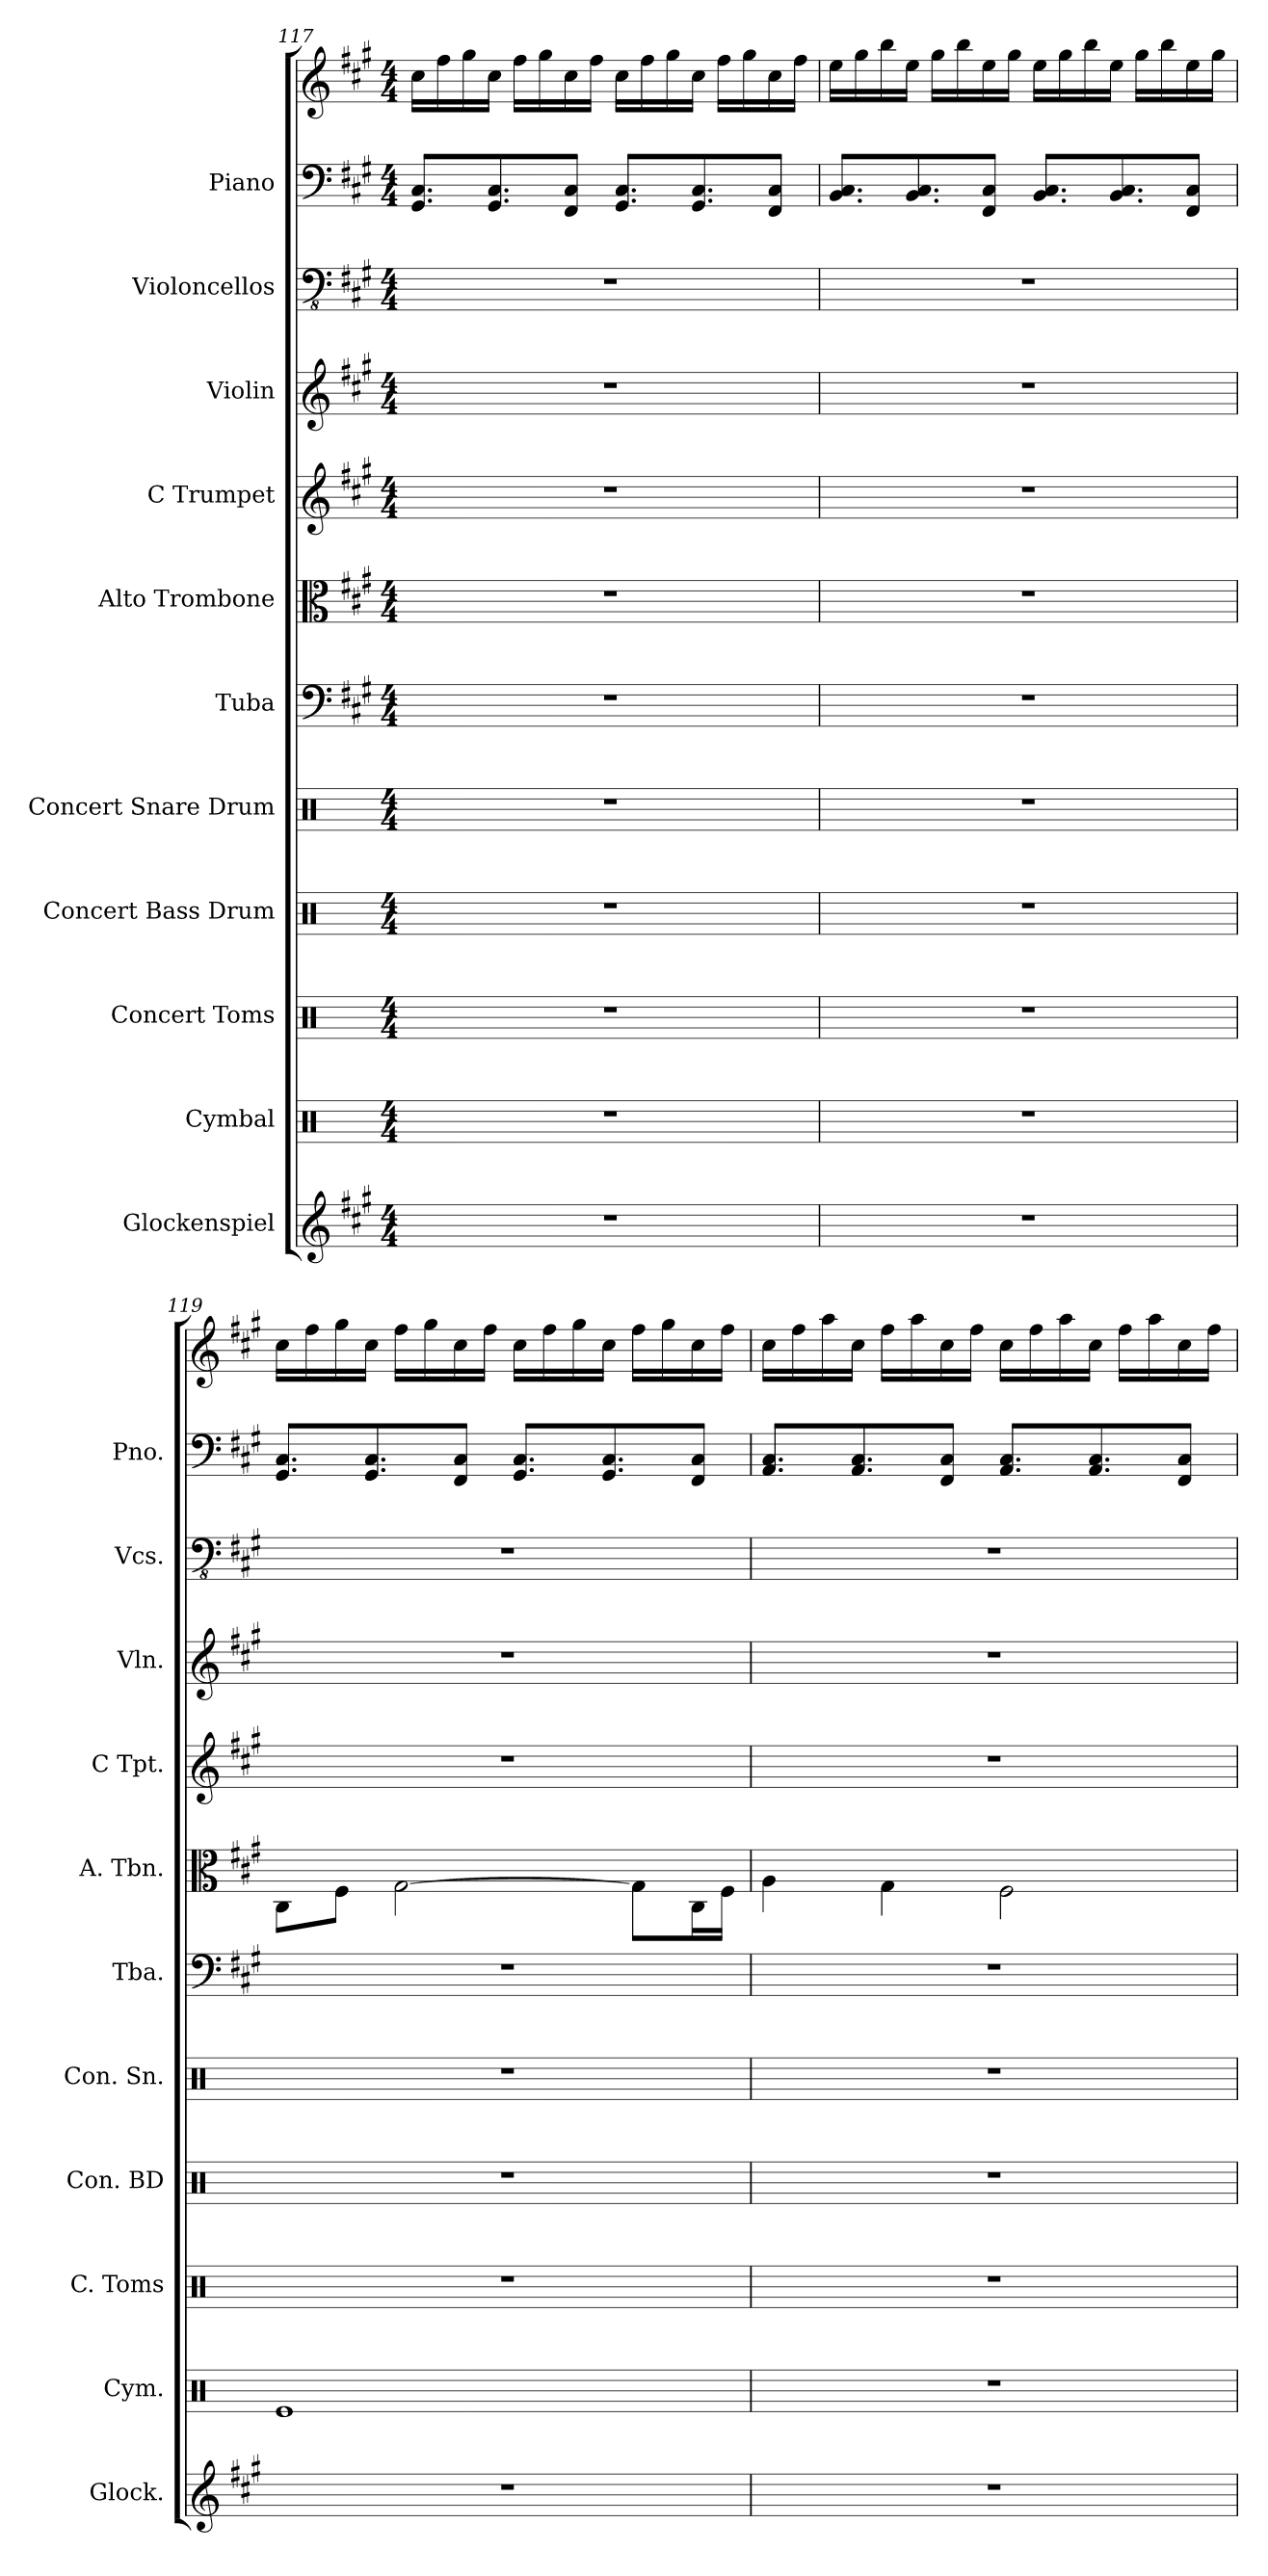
**kern	**kern	**kern	**kern	**kern	**kern	**kern	**kern	**kern	**kern	**kern	**kern
*part11	*part10	*part9	*part8	*part7	*part6	*part5	*part4	*part3	*part2	*part1	*part1
*staff12	*staff11	*staff10	*staff9	*staff8	*staff7	*staff6	*staff5	*staff4	*staff3	*staff2	*staff1
*I"Glockenspiel	*I"Cymbal	*I"Concert Toms	*I"Concert Bass Drum	*I"Concert Snare Drum	*I"Tuba	*I"Alto Trombone	*I"C Trumpet	*I"Violin	*I"Violoncellos	*I"Piano	*
*I'Glock.	*I'Cym.	*I'C. Toms	*I'Con. BD	*I'Con. Sn.	*I'Tba.	*I'A. Tbn.	*I'C Tpt.	*I'Vln.	*I'Vcs.	*I'Pno.	*
!!LO:PB:g=z
*clefG2	*clefX	*clefX	*clefX	*clefX	*clefF4	*clefC3	*clefG2	*clefG2	*clefFv4	*clefF4	*clefG2
*ITrd-14c-24	*	*	*	*	*	*	*	*	*	*	*
*k[f#c#g#]	*k[]	*k[]	*k[]	*k[]	*k[f#c#g#]	*k[f#c#g#]	*k[f#c#g#]	*k[f#c#g#]	*k[f#c#g#]	*k[f#c#g#]	*k[f#c#g#]
*M4/4	*M4/4	*M4/4	*M4/4	*M4/4	*M4/4	*M4/4	*M4/4	*M4/4	*M4/4	*M4/4	*M4/4
=117	=117	=117	=117	=117	=117	=117	=117	=117	=117	=117	=117
1r	1r	1r	1r	1r	1r	1r	1r	1r	1r	8.GG#/ 8.C#/L	16cc#\LL
.	.	.	.	.	.	.	.	.	.	.	16ff#\
.	.	.	.	.	.	.	.	.	.	.	16gg#\
.	.	.	.	.	.	.	.	.	.	8.GG#/ 8.C#/	16cc#\JJ
.	.	.	.	.	.	.	.	.	.	.	16ff#\LL
.	.	.	.	.	.	.	.	.	.	.	16gg#\
.	.	.	.	.	.	.	.	.	.	8FF#/ 8C#/J	16cc#\
.	.	.	.	.	.	.	.	.	.	.	16ff#\JJ
.	.	.	.	.	.	.	.	.	.	8.GG#/ 8.C#/L	16cc#\LL
.	.	.	.	.	.	.	.	.	.	.	16ff#\
.	.	.	.	.	.	.	.	.	.	.	16gg#\
.	.	.	.	.	.	.	.	.	.	8.GG#/ 8.C#/	16cc#\JJ
.	.	.	.	.	.	.	.	.	.	.	16ff#\LL
.	.	.	.	.	.	.	.	.	.	.	16gg#\
.	.	.	.	.	.	.	.	.	.	8FF#/ 8C#/J	16cc#\
.	.	.	.	.	.	.	.	.	.	.	16ff#\JJ
=118	=118	=118	=118	=118	=118	=118	=118	=118	=118	=118	=118
1r	1r	1r	1r	1r	1r	1r	1r	1r	1r	8.BB/ 8.C#/L	16ee\LL
.	.	.	.	.	.	.	.	.	.	.	16gg#\
.	.	.	.	.	.	.	.	.	.	.	16bb\
.	.	.	.	.	.	.	.	.	.	8.BB/ 8.C#/	16ee\JJ
.	.	.	.	.	.	.	.	.	.	.	16gg#\LL
.	.	.	.	.	.	.	.	.	.	.	16bb\
.	.	.	.	.	.	.	.	.	.	8FF#/ 8C#/J	16ee\
.	.	.	.	.	.	.	.	.	.	.	16gg#\JJ
.	.	.	.	.	.	.	.	.	.	8.BB/ 8.C#/L	16ee\LL
.	.	.	.	.	.	.	.	.	.	.	16gg#\
.	.	.	.	.	.	.	.	.	.	.	16bb\
.	.	.	.	.	.	.	.	.	.	8.BB/ 8.C#/	16ee\JJ
.	.	.	.	.	.	.	.	.	.	.	16gg#\LL
.	.	.	.	.	.	.	.	.	.	.	16bb\
.	.	.	.	.	.	.	.	.	.	8FF#/ 8C#/J	16ee\
.	.	.	.	.	.	.	.	.	.	.	16gg#\JJ
!!LO:PB:g=z
=119	=119	=119	=119	=119	=119	=119	=119	=119	=119	=119	=119
1r	1Re	1r	1r	1r	1r	8C#\L	1r	1r	1r	8.GG#/ 8.C#/L	16cc#\LL
.	.	.	.	.	.	.	.	.	.	.	16ff#\
.	.	.	.	.	.	8F#\J	.	.	.	.	16gg#\
.	.	.	.	.	.	.	.	.	.	8.GG#/ 8.C#/	16cc#\JJ
.	.	.	.	.	.	[2G#\	.	.	.	.	16ff#\LL
.	.	.	.	.	.	.	.	.	.	.	16gg#\
.	.	.	.	.	.	.	.	.	.	8FF#/ 8C#/J	16cc#\
.	.	.	.	.	.	.	.	.	.	.	16ff#\JJ
.	.	.	.	.	.	.	.	.	.	8.GG#/ 8.C#/L	16cc#\LL
.	.	.	.	.	.	.	.	.	.	.	16ff#\
.	.	.	.	.	.	.	.	.	.	.	16gg#\
.	.	.	.	.	.	.	.	.	.	8.GG#/ 8.C#/	16cc#\JJ
.	.	.	.	.	.	8G#\L]	.	.	.	.	16ff#\LL
.	.	.	.	.	.	.	.	.	.	.	16gg#\
.	.	.	.	.	.	16C#\L	.	.	.	8FF#/ 8C#/J	16cc#\
.	.	.	.	.	.	16F#\JJ	.	.	.	.	16ff#\JJ
=120	=120	=120	=120	=120	=120	=120	=120	=120	=120	=120	=120
1r	1r	1r	1r	1r	1r	4A\	1r	1r	1r	8.AA/ 8.C#/L	16cc#\LL
.	.	.	.	.	.	.	.	.	.	.	16ff#\
.	.	.	.	.	.	.	.	.	.	.	16aa\
.	.	.	.	.	.	.	.	.	.	8.AA/ 8.C#/	16cc#\JJ
.	.	.	.	.	.	4G#\	.	.	.	.	16ff#\LL
.	.	.	.	.	.	.	.	.	.	.	16aa\
.	.	.	.	.	.	.	.	.	.	8FF#/ 8C#/J	16cc#\
.	.	.	.	.	.	.	.	.	.	.	16ff#\JJ
.	.	.	.	.	.	2F#\	.	.	.	8.AA/ 8.C#/L	16cc#\LL
.	.	.	.	.	.	.	.	.	.	.	16ff#\
.	.	.	.	.	.	.	.	.	.	.	16aa\
.	.	.	.	.	.	.	.	.	.	8.AA/ 8.C#/	16cc#\JJ
.	.	.	.	.	.	.	.	.	.	.	16ff#\LL
.	.	.	.	.	.	.	.	.	.	.	16aa\
.	.	.	.	.	.	.	.	.	.	8FF#/ 8C#/J	16cc#\
.	.	.	.	.	.	.	.	.	.	.	16ff#\JJ
=	=	=	=	=	=	=	=	=	=	=	=
*-	*-	*-	*-	*-	*-	*-	*-	*-	*-	*-	*-
